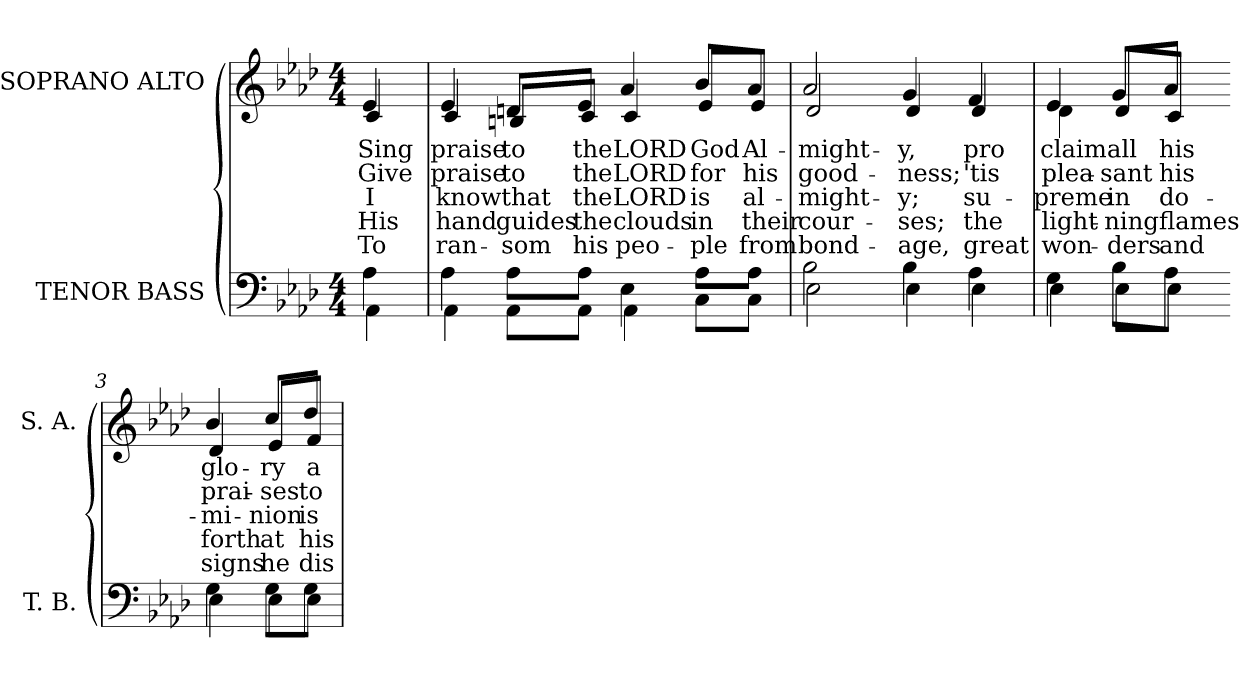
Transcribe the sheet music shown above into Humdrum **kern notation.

**kern	**kern	**text	**text	**text	**text	**text
*part2	*part1	*part1	*part1	*part1	*part1	*part1
*staff2	*staff1	*staff1	*staff1	*staff1	*staff1	*staff1
*I"TENOR BASS	*I"SOPRANO ALTO	*	*	*	*	*
*I'T. B.	*I'S. A.	*	*	*	*	*
!!LO:PB:g=z
*clefF4	*clefG2	*	*	*	*	*
*k[b-e-a-d-]	*k[b-e-a-d-]	*	*	*	*	*
*A-:	*A-:	*	*	*	*	*
*M4/4	*M4/4	*	*	*	*	*
=	=	=	=	=	=	=
*^	*	*	*	*	*	*
!	!	!LO:TX:b:cj:t=1	!	!	!	!	!
!	!	!LO:TX:b:cj:t=2	!	!	!	!	!
!	!	!LO:TX:b:cj:t=3	!	!	!	!	!
!	!	!LO:TX:b:cj:t=4	!	!	!	!	!
!	!	!LO:TX:b:cj:t=5	!	!	!	!	!
!	!	!	!LO:LY:b:color=#000000	!LO:LY:b:color=#000000	!LO:LY:b:color=#000000	!LO:LY:b:color=#000000	!LO:LY:b:color=#000000
*	*	*^	*	*	*	*	*
4A-i\	4AA-i\	4e-i/	4ci/	Sing	Give	I	His	To
=	=	=	=	=	=	=	=	=
!	!	!	!	!LO:LY:b:color=#000000	!LO:LY:b:color=#000000	!LO:LY:b:color=#000000	!LO:LY:b:color=#000000	!LO:LY:b:color=#000000
4A-i\	4AA-i\	4e-i/	4ci/	praise	praise	know	hand	ran-
!	!	!	!	!LO:LY:b:color=#000000	!LO:LY:b:color=#000000	!LO:LY:b:color=#000000	!LO:LY:b:color=#000000	!LO:LY:b:color=#000000
8A-i\L	8AA-i\L	8dni/L	8Bni/L	to	to	that	guides	-som
!	!	!	!	!LO:LY:b:color=#000000	!LO:LY:b:color=#000000	!LO:LY:b:color=#000000	!LO:LY:b:color=#000000	!LO:LY:b:color=#000000
8A-i\J	8AA-i\J	8e-i/J	8ci/J	the	the	the	the	his
!	!	!	!	!LO:LY:b:color=#000000	!LO:LY:b:color=#000000	!LO:LY:b:color=#000000	!LO:LY:b:color=#000000	!LO:LY:b:color=#000000
4E-i\	4AA-i\	4a-i/	4ci/	LORD	LORD	LORD	clouds	peo-
!	!	!	!	!LO:LY:b:color=#000000	!LO:LY:b:color=#000000	!LO:LY:b:color=#000000	!LO:LY:b:color=#000000	!LO:LY:b:color=#000000
8A-i\L	8Ci\L	8b-i/L	8e-i/L	God	for	is	in	-ple
!	!	!	!	!LO:LY:b:color=#000000	!LO:LY:b:color=#000000	!LO:LY:b:color=#000000	!LO:LY:b:color=#000000	!LO:LY:b:color=#000000
8A-i\J	8Ci\J	8a-i/J	8e-i/J	Al-	his	al-	their	from
=1	=1	=1	=1	=1	=1	=1	=1	=1
!	!	!	!	!LO:LY:b:color=#000000	!LO:LY:b:color=#000000	!LO:LY:b:color=#000000	!LO:LY:b:color=#000000	!LO:LY:b:color=#000000
2B-i\	2E-i\	2a-i/	2d-i/	-might-	good-	-might-	cour-	bond-
!	!	!	!	!LO:LY:b:color=#000000	!LO:LY:b:color=#000000	!LO:LY:b:color=#000000	!LO:LY:b:color=#000000	!LO:LY:b:color=#000000
4B-i\	4E-i\	4gi/	4d-i/	-y,	-ness;	-y;	-ses;	-age,
!	!	!	!	!LO:LY:b:color=#000000	!LO:LY:b:color=#000000	!LO:LY:b:color=#000000	!LO:LY:b:color=#000000	!LO:LY:b:color=#000000
4A-i\	4E-i\	4fi/	4d-i/	pro	'tis	su-	the	great
=2	=2	=2	=2	=2	=2	=2	=2	=2
!	!	!	!	!LO:LY:b:color=#000000	!LO:LY:b:color=#000000	!LO:LY:b:color=#000000	!LO:LY:b:color=#000000	!LO:LY:b:color=#000000
4Gi\	4E-i\	4e-i/	4d-i\	claim	plea-	-preme	light-	won-
!	!	!	!	!LO:LY:b:color=#000000	!LO:LY:b:color=#000000	!LO:LY:b:color=#000000	!LO:LY:b:color=#000000	!LO:LY:b:color=#000000
8B-i\L	8E-i\L	8gi/L	8d-i/L	all	-sant	in	-ning	-ders
!	!	!	!	!LO:LY:b:color=#000000	!LO:LY:b:color=#000000	!LO:LY:b:color=#000000	!LO:LY:b:color=#000000	!LO:LY:b:color=#000000
8A-i\J	8E-i\J	8a-i/J	8ci/J	his	his	do-	flames	and
!!LO:LB:g=z	!!
=3-	=3-	=3-	=3-	=3-	=3-	=3-	=3-	=3-
!	!	!	!	!LO:LY:b:color=#000000	!LO:LY:b:color=#000000	!LO:LY:b:color=#000000	!LO:LY:b:color=#000000	!LO:LY:b:color=#000000
4Gi\	4E-i\	4b-i/	4d-i/	glo-	prai-	-mi-	forth	signs
!	!	!	!	!LO:LY:b:color=#000000	!LO:LY:b:color=#000000	!LO:LY:b:color=#000000	!LO:LY:b:color=#000000	!LO:LY:b:color=#000000
8Gi\L	8E-i\L	8cci/L	8e-i/L	-ry	-ses	-nion	at	he
!	!	!	!	!LO:LY:b:color=#000000	!LO:LY:b:color=#000000	!LO:LY:b:color=#000000	!LO:LY:b:color=#000000	!LO:LY:b:color=#000000
8Gi\J	8E-i\J	8dd-i/J	8fi/J	a-	to	is	his	dis-
*v	*v	*	*	*	*	*	*	*
*	*v	*v	*	*	*	*	*
=	=	=	=	=	=	=
*-	*-	*-	*-	*-	*-	*-
